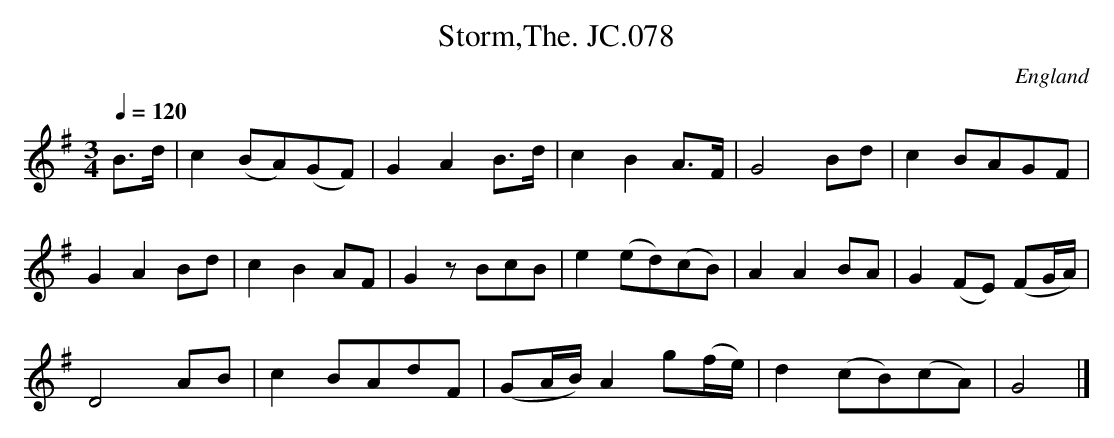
X:1
T:Storm,The. JC.078
O:England
M:3/4
L:1/8
Q:1/4=120
K:G major
B>d|\
c2(BA)(GF)|G2A2B>d|c2B2A>F|G4Bd|c2BAGF|!
G2A2Bd|c2B2AF|G2zBcB|e2(ed)(cB)|\
A2A2BA|G2(FE) (FG/A/)|!
D4AB|c2BAdF|(GA/B/)A2g(f/e/)|d2(cB)(cA)|G4|]
